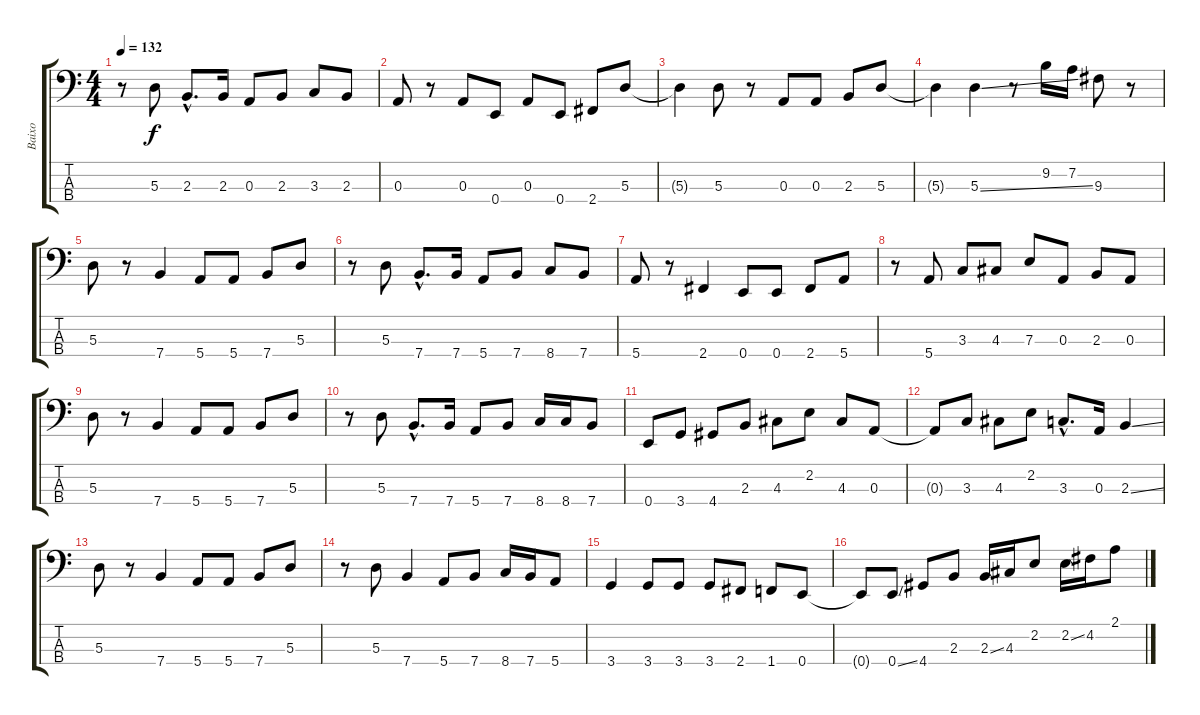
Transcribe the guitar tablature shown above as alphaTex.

\track ("Baixo" "Baixo") {instrument electricbasspick}
\staff {score tabs}
\tuning (G2 D2 A1 E1) {hide}
\ts (4 4)
\tempo 132
\clef f4
\ks c
r.8{dy f} 5.3.8 2.3{hac}.8{d} 2.3.16 0.3.8 2.3.8 3.3.8 2.3.8 |
0.3.8 r.8 0.3.8 0.4.8 0.3.8 0.4.8 2.4.8 5.3.8 |
5.3{t}.4 5.3.8 r.8 0.3.8 0.3.8 2.3.8 5.3.8 |
5.3{t}.4 5.3{ss}.4 r.8 9.2.16 7.2.16 9.3.8 r.8 |
5.3.8 r.8 7.4.4 5.4.8 5.4.8 7.4.8 5.3.8 |
r.8 5.3.8 7.4{hac}.8{d} 7.4.16 5.4.8 7.4.8 8.4.8 7.4.8 |
5.4.8 r.8 2.4.4 0.4.8 0.4.8 2.4.8 5.4.8 |
r.8 5.4.8 3.3.8 4.3.8 7.3.8 0.3.8 2.3.8 0.3.8 |
5.3.8 r.8 7.4.4 5.4.8 5.4.8 7.4.8 5.3.8 |
r.8 5.3.8 7.4{hac}.8{d} 7.4.16 5.4.8 7.4.8 8.4.16 8.4.16 7.4.8 |
0.4.8 3.4.8 4.4.8 2.3.8 4.3.8 2.2.8 4.3.8 0.3.8 |
0.3{t}.8 3.3.8 4.3.8 2.2.8 3.3{hac}.8{d} 0.3.16 2.3{ss}.4 |
5.3.8 r.8 7.4.4 5.4.8 5.4.8 7.4.8 5.3.8 |
r.8 5.3.8 7.4.4 5.4.8 7.4.8 8.4.16 7.4.16 5.4.8 |
3.4.4 3.4.8 3.4.8 3.4.8 2.4.8 1.4.8 0.4.8 |
0.4{t}.8 0.4{ss}.8 4.4.8 2.3.8 2.3{ss}.16 4.3.16 2.2.8 2.2{ss}.16 4.2.16 2.1.8
